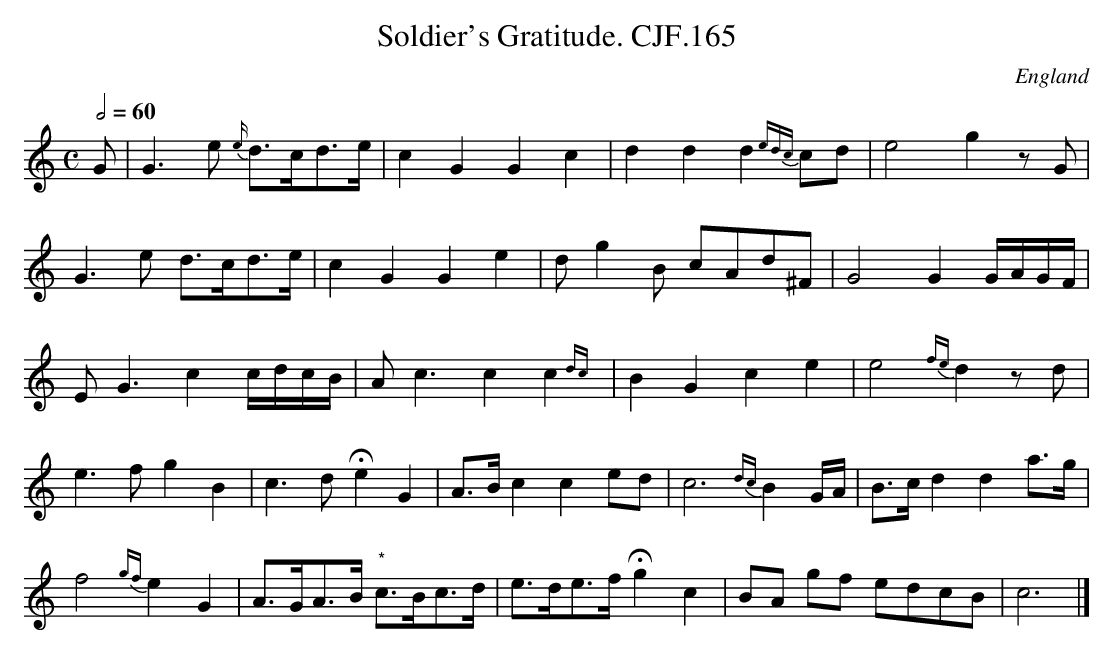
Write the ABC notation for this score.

X:1
T:Soldier's Gratitude. CJF.165
L:1/8
M:C
O:England
Q:2/4=60
K:C
G|G3e {e/}d>cd>e|c2G2G2c2|d2d2d2{edc}cd|e4g2zG|!
G3e d>cd>e|c2G2G2e2|dg2B cAd^F|G4G2 G/A/G/F/|!
EG3c2c/d/c/B/|Ac3c2c2{dc}|B2G2c2e2|e4{fe}d2zd|!
e3fg2B2|c3dHe2G2|A>Bc2c2ed|c6{dc}B2G/A/|\
B>cd2d2a>g|!
f4{gf}e2G2|A>GA>B"*"  c>Bc>d|\
e>de>fHg2c2|BA gf edcB|c6|]
